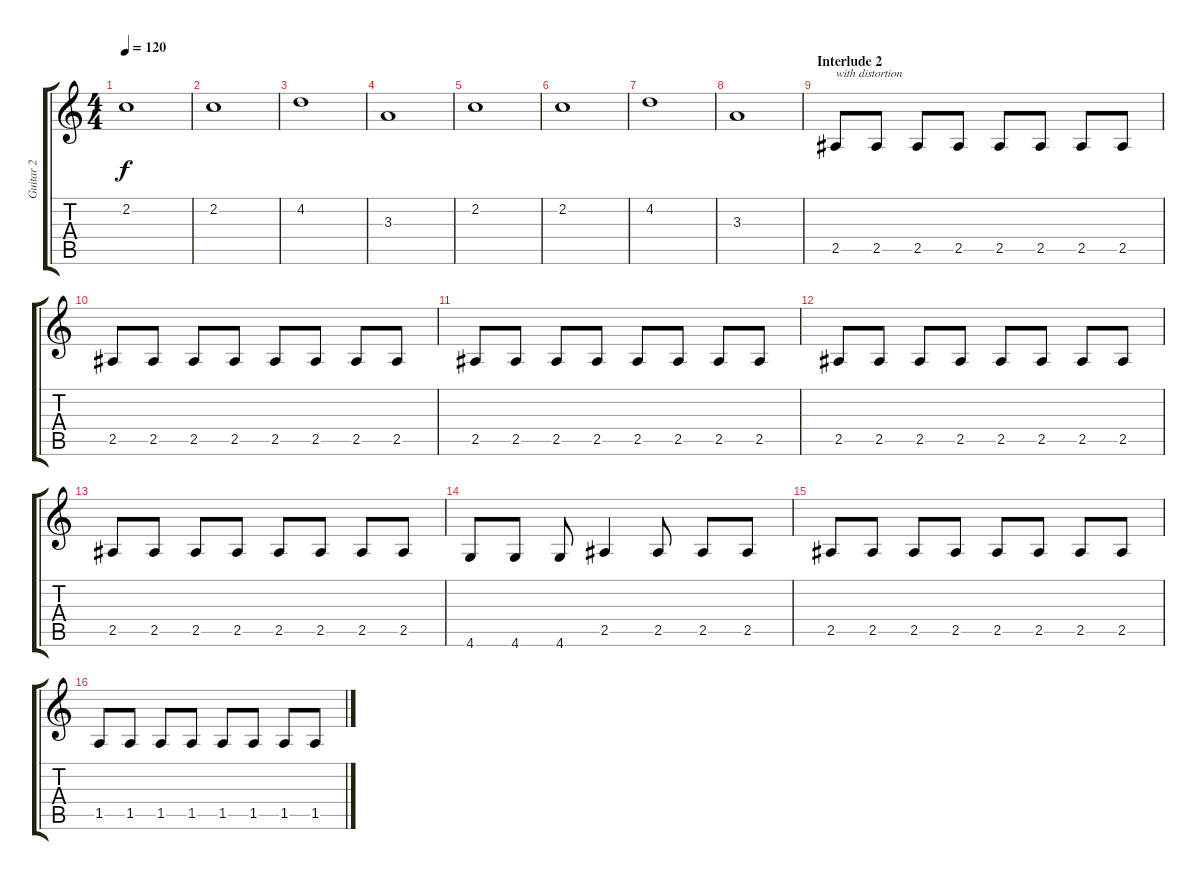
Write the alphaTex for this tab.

\track ("Guitar 2" "Guitar 2") {instrument electricguitarclean}
\staff {score tabs}
\tuning (Eb4 Bb3 Gb3 Db3 Ab2 Eb2) {hide}
\ts (4 4)
\tempo 120
\clef g2
\ks c
2.2.1{dy f} |
2.2.1 |
4.2.1 |
3.3.1 |
2.2.1 |
2.2.1 |
4.2.1 |
3.3.1 |
\section ("" "Interlude 2")
2.5.8{txt "with distortion" volume 16 instrument distortionguitar} 2.5.8 2.5.8 2.5.8 2.5.8 2.5.8 2.5.8 2.5.8 |
2.5.8 2.5.8 2.5.8 2.5.8 2.5.8 2.5.8 2.5.8 2.5.8 |
2.5.8 2.5.8 2.5.8 2.5.8 2.5.8 2.5.8 2.5.8 2.5.8 |
2.5.8 2.5.8 2.5.8 2.5.8 2.5.8 2.5.8 2.5.8 2.5.8 |
2.5.8 2.5.8 2.5.8 2.5.8 2.5.8 2.5.8 2.5.8 2.5.8 |
4.6.8 4.6.8 4.6.8 2.5.4 2.5.8 2.5.8 2.5.8 |
2.5.8 2.5.8 2.5.8 2.5.8 2.5.8 2.5.8 2.5.8 2.5.8 |
1.5.8 1.5.8 1.5.8 1.5.8 1.5.8 1.5.8 1.5.8 1.5.8
